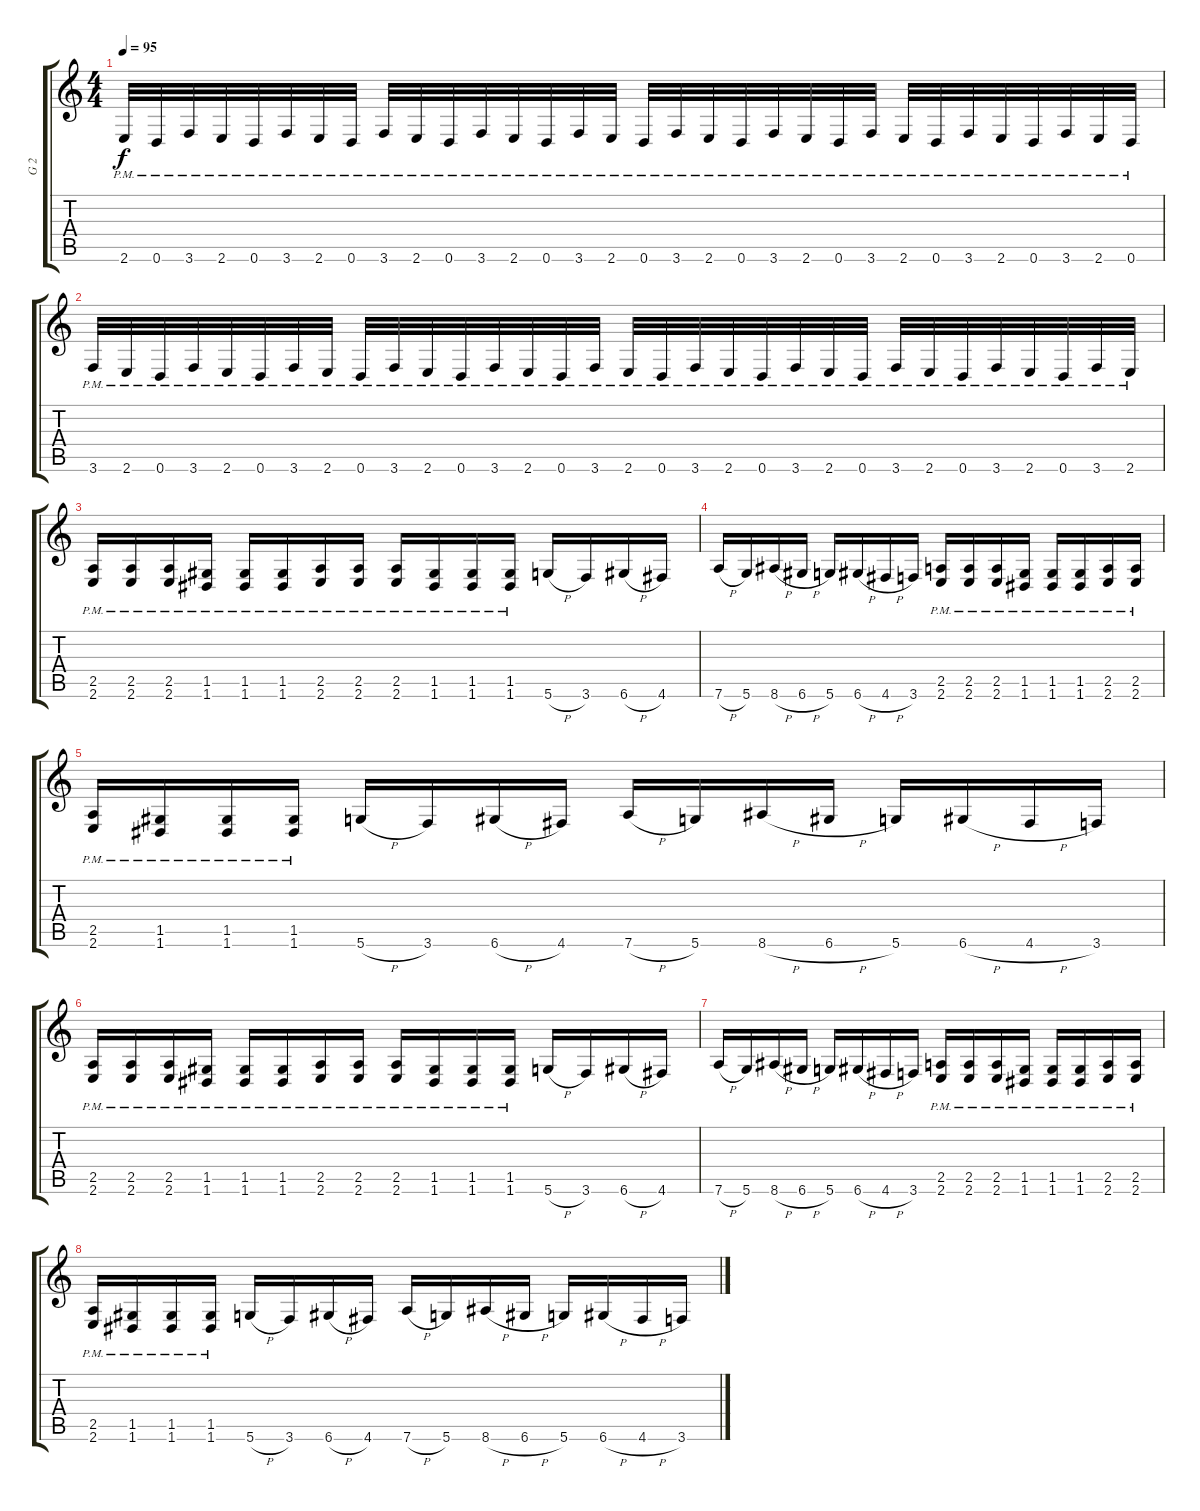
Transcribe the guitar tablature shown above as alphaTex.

\track ("G 2" "G 2") {instrument overdrivenguitar}
\staff {score tabs}
\tuning (D4 A3 F3 C3 G2 D2) {hide}
\ts (4 4)
\tempo 95
\clef g2
\ks c
2.6{pm}.32{dy f} 0.6{pm}.32 3.6{pm}.32 2.6{pm}.32 0.6{pm}.32 3.6{pm}.32 2.6{pm}.32 0.6{pm}.32 3.6{pm}.32 2.6{pm}.32 0.6{pm}.32 3.6{pm}.32 2.6{pm}.32 0.6{pm}.32 3.6{pm}.32 2.6{pm}.32 0.6{pm}.32 3.6{pm}.32 2.6{pm}.32 0.6{pm}.32 3.6{pm}.32 2.6{pm}.32 0.6{pm}.32 3.6{pm}.32 2.6{pm}.32 0.6{pm}.32 3.6{pm}.32 2.6{pm}.32 0.6{pm}.32 3.6{pm}.32 2.6{pm}.32 0.6{pm}.32 |
3.6{pm}.32 2.6{pm}.32 0.6{pm}.32 3.6{pm}.32 2.6{pm}.32 0.6{pm}.32 3.6{pm}.32 2.6{pm}.32 0.6{pm}.32 3.6{pm}.32 2.6{pm}.32 0.6{pm}.32 3.6{pm}.32 2.6{pm}.32 0.6{pm}.32 3.6{pm}.32 2.6{pm}.32 0.6{pm}.32 3.6{pm}.32 2.6{pm}.32 0.6{pm}.32 3.6{pm}.32 2.6{pm}.32 0.6{pm}.32 3.6{pm}.32 2.6{pm}.32 0.6{pm}.32 3.6{pm}.32 2.6{pm}.32 0.6{pm}.32 3.6{pm}.32 2.6{pm}.32 |
(2.5{pm} 2.6{pm}).16 (2.5{pm} 2.6{pm}).16 (2.5{pm} 2.6{pm}).16 (1.5{pm} 1.6{pm}).16 (1.5{pm} 1.6{pm}).16 (1.5{pm} 1.6{pm}).16 (2.5{pm} 2.6{pm}).16 (2.5{pm} 2.6{pm}).16 (2.5{pm} 2.6{pm}).16 (1.5{pm} 1.6{pm}).16 (1.5{pm} 1.6{pm}).16 (1.5{pm} 1.6{pm}).16 5.6{h}.16 3.6.16 6.6{h}.16 4.6.16 |
7.6{h}.16 5.6.16 8.6{h}.16 6.6{h}.16 5.6.16 6.6{h}.16 4.6{h}.16 3.6.16 (2.5{pm} 2.6{pm}).16 (2.5{pm} 2.6{pm}).16 (2.5{pm} 2.6{pm}).16 (1.5{pm} 1.6{pm}).16 (1.5{pm} 1.6{pm}).16 (1.5{pm} 1.6{pm}).16 (2.5{pm} 2.6{pm}).16 (2.5{pm} 2.6{pm}).16 |
(2.5{pm} 2.6{pm}).16 (1.5{pm} 1.6{pm}).16 (1.5{pm} 1.6{pm}).16 (1.5{pm} 1.6{pm}).16 5.6{h}.16 3.6.16 6.6{h}.16 4.6.16 7.6{h}.16 5.6.16 8.6{h}.16 6.6{h}.16 5.6.16 6.6{h}.16 4.6{h}.16 3.6.16 |
(2.5{pm} 2.6{pm}).16 (2.5{pm} 2.6{pm}).16 (2.5{pm} 2.6{pm}).16 (1.5{pm} 1.6{pm}).16 (1.5{pm} 1.6{pm}).16 (1.5{pm} 1.6{pm}).16 (2.5{pm} 2.6{pm}).16 (2.5{pm} 2.6{pm}).16 (2.5{pm} 2.6{pm}).16 (1.5{pm} 1.6{pm}).16 (1.5{pm} 1.6{pm}).16 (1.5{pm} 1.6{pm}).16 5.6{h}.16 3.6.16 6.6{h}.16 4.6.16 |
7.6{h}.16 5.6.16 8.6{h}.16 6.6{h}.16 5.6.16 6.6{h}.16 4.6{h}.16 3.6.16 (2.5{pm} 2.6{pm}).16 (2.5{pm} 2.6{pm}).16 (2.5{pm} 2.6{pm}).16 (1.5{pm} 1.6{pm}).16 (1.5{pm} 1.6{pm}).16 (1.5{pm} 1.6{pm}).16 (2.5{pm} 2.6{pm}).16 (2.5{pm} 2.6{pm}).16 |
(2.5{pm} 2.6{pm}).16 (1.5{pm} 1.6{pm}).16 (1.5{pm} 1.6{pm}).16 (1.5{pm} 1.6{pm}).16 5.6{h}.16 3.6.16 6.6{h}.16 4.6.16 7.6{h}.16 5.6.16 8.6{h}.16 6.6{h}.16 5.6.16 6.6{h}.16 4.6{h}.16 3.6.16
